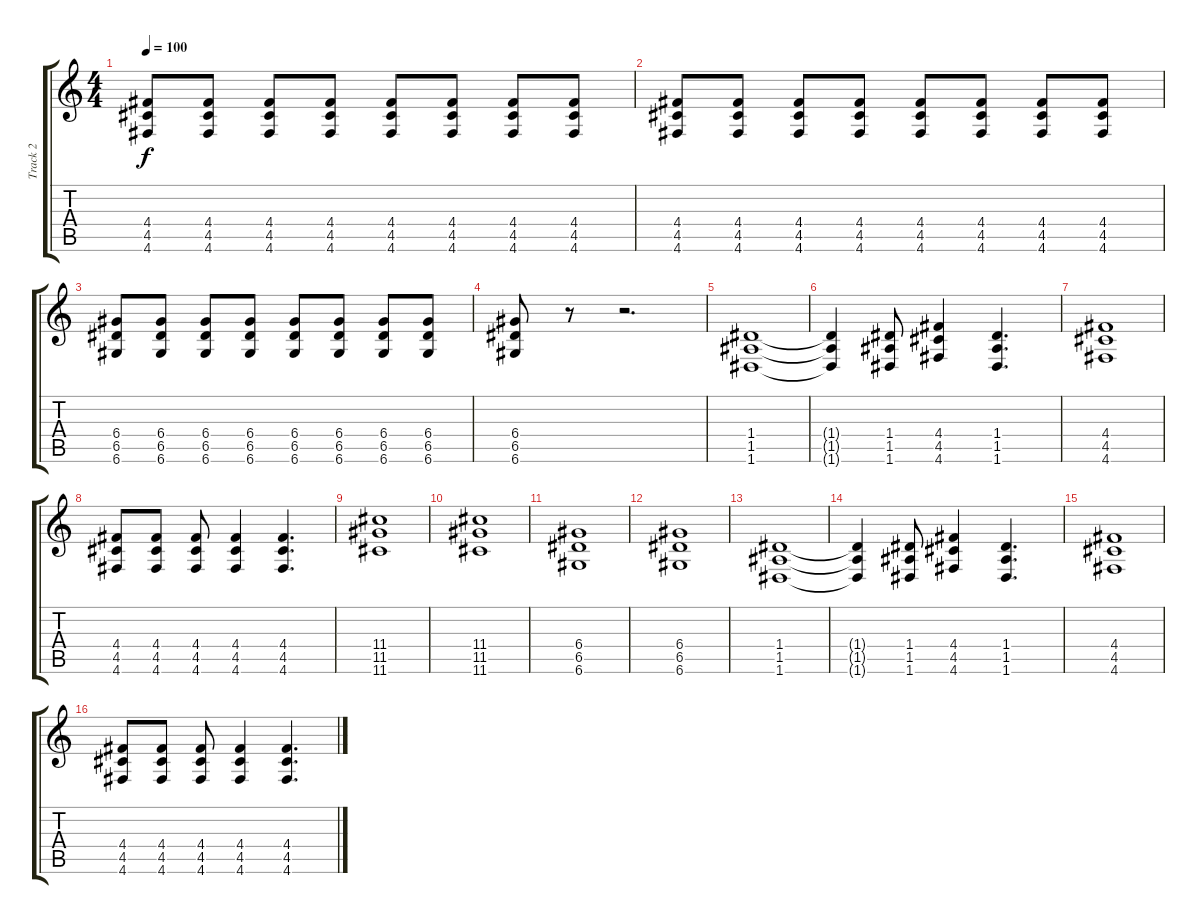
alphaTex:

\track ("Track 2" "Track 2") {instrument distortionguitar}
\staff {score tabs}
\tuning (E4 B3 G3 D3 A2 D2) {hide}
\ts (4 4)
\tempo 100
\clef g2
\ks c
(4.4 4.5 4.6).8{dy f} (4.4 4.5 4.6).8 (4.4 4.5 4.6).8 (4.4 4.5 4.6).8 (4.4 4.5 4.6).8 (4.4 4.5 4.6).8 (4.4 4.5 4.6).8 (4.4 4.5 4.6).8 |
(4.4 4.5 4.6).8 (4.4 4.5 4.6).8 (4.4 4.5 4.6).8 (4.4 4.5 4.6).8 (4.4 4.5 4.6).8 (4.4 4.5 4.6).8 (4.4 4.5 4.6).8 (4.4 4.5 4.6).8 |
(6.4 6.5 6.6).8 (6.4 6.5 6.6).8 (6.4 6.5 6.6).8 (6.4 6.5 6.6).8 (6.4 6.5 6.6).8 (6.4 6.5 6.6).8 (6.4 6.5 6.6).8 (6.4 6.5 6.6).8 |
(6.4 6.5 6.6).8 r.8 r.2{d} |
(1.4 1.5 1.6).1 |
(1.4{t} 1.5{t} 1.6{t}).4 (1.4 1.5 1.6).8 (4.4 4.5 4.6).4 (1.4 1.5 1.6).4{d} |
(4.4 4.5 4.6).1 |
(4.4 4.5 4.6).8 (4.4 4.5 4.6).8 (4.4 4.5 4.6).8 (4.4 4.5 4.6).4 (4.4 4.5 4.6).4{d} |
(11.4 11.5 11.6).1 |
(11.4 11.5 11.6).1 |
(6.4 6.5 6.6).1 |
(6.4 6.5 6.6).1 |
(1.4 1.5 1.6).1 |
(1.4{t} 1.5{t} 1.6{t}).4 (1.4 1.5 1.6).8 (4.4 4.5 4.6).4 (1.4 1.5 1.6).4{d} |
(4.4 4.5 4.6).1 |
(4.4 4.5 4.6).8 (4.4 4.5 4.6).8 (4.4 4.5 4.6).8 (4.4 4.5 4.6).4 (4.4 4.5 4.6).4{d}
